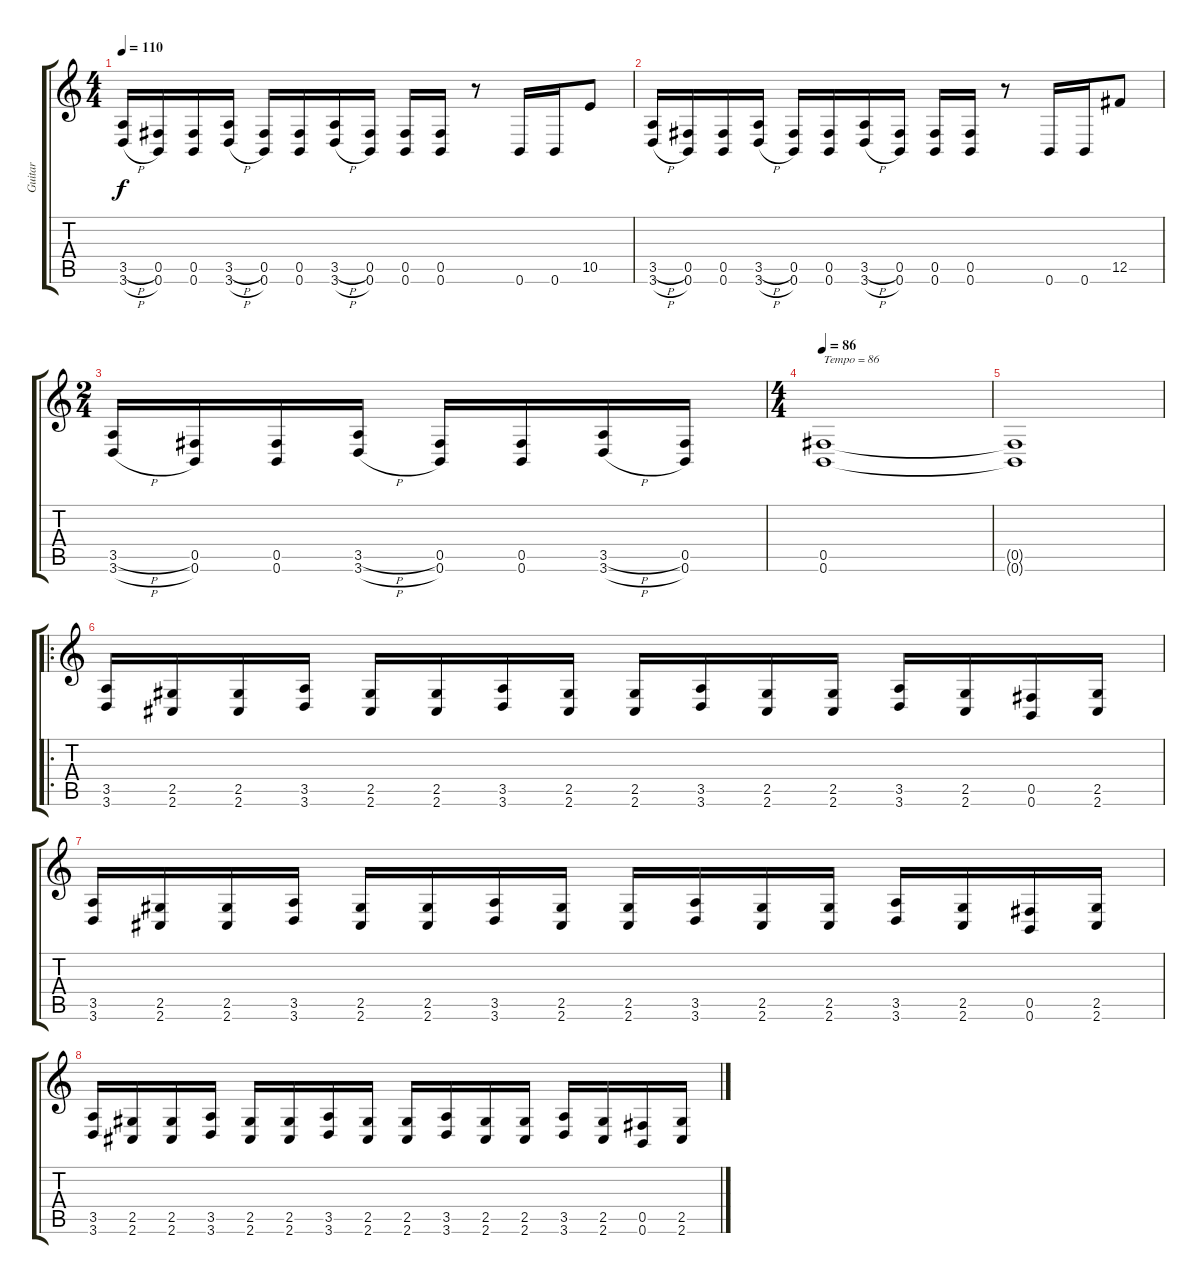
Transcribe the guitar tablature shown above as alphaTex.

\track ("Guitar" "Guitar") {instrument distortionguitar}
\staff {score tabs}
\tuning (Db4 Ab3 E3 B2 Gb2 B1) {hide}
\ts (4 4)
\tempo 110
\clef g2
\ks c
(3.5{h} 3.6{h}).16{dy f} (0.5 0.6).16 (0.5 0.6).16 (3.5{h} 3.6{h}).16 (0.5 0.6).16 (0.5 0.6).16 (3.5{h} 3.6{h}).16 (0.5 0.6).16 (0.5 0.6).16 (0.5 0.6).16 r.8 0.6.16 0.6.16 10.5.8 |
(3.5{h} 3.6{h}).16 (0.5 0.6).16 (0.5 0.6).16 (3.5{h} 3.6{h}).16 (0.5 0.6).16 (0.5 0.6).16 (3.5{h} 3.6{h}).16 (0.5 0.6).16 (0.5 0.6).16 (0.5 0.6).16 r.8 0.6.16 0.6.16 12.5.8 |
\ts (2 4)
(3.5{h} 3.6{h}).16 (0.5 0.6).16 (0.5 0.6).16 (3.5{h} 3.6{h}).16 (0.5 0.6).16 (0.5 0.6).16 (3.5{h} 3.6{h}).16 (0.5 0.6).16 |
\ts (4 4)
\tempo 86
(0.5 0.6).1{txt "Tempo = 86"} |
(0.5{t} 0.6{t}).1 |
\ro
(3.5 3.6).16 (2.5 2.6).16 (2.5 2.6).16 (3.5 3.6).16 (2.5 2.6).16 (2.5 2.6).16 (3.5 3.6).16 (2.5 2.6).16 (2.5 2.6).16 (3.5 3.6).16 (2.5 2.6).16 (2.5 2.6).16 (3.5 3.6).16 (2.5 2.6).16 (0.5 0.6).16 (2.5 2.6).16 |
(3.5 3.6).16 (2.5 2.6).16 (2.5 2.6).16 (3.5 3.6).16 (2.5 2.6).16 (2.5 2.6).16 (3.5 3.6).16 (2.5 2.6).16 (2.5 2.6).16 (3.5 3.6).16 (2.5 2.6).16 (2.5 2.6).16 (3.5 3.6).16 (2.5 2.6).16 (0.5 0.6).16 (2.5 2.6).16 |
(3.5 3.6).16 (2.5 2.6).16 (2.5 2.6).16 (3.5 3.6).16 (2.5 2.6).16 (2.5 2.6).16 (3.5 3.6).16 (2.5 2.6).16 (2.5 2.6).16 (3.5 3.6).16 (2.5 2.6).16 (2.5 2.6).16 (3.5 3.6).16 (2.5 2.6).16 (0.5 0.6).16 (2.5 2.6).16
